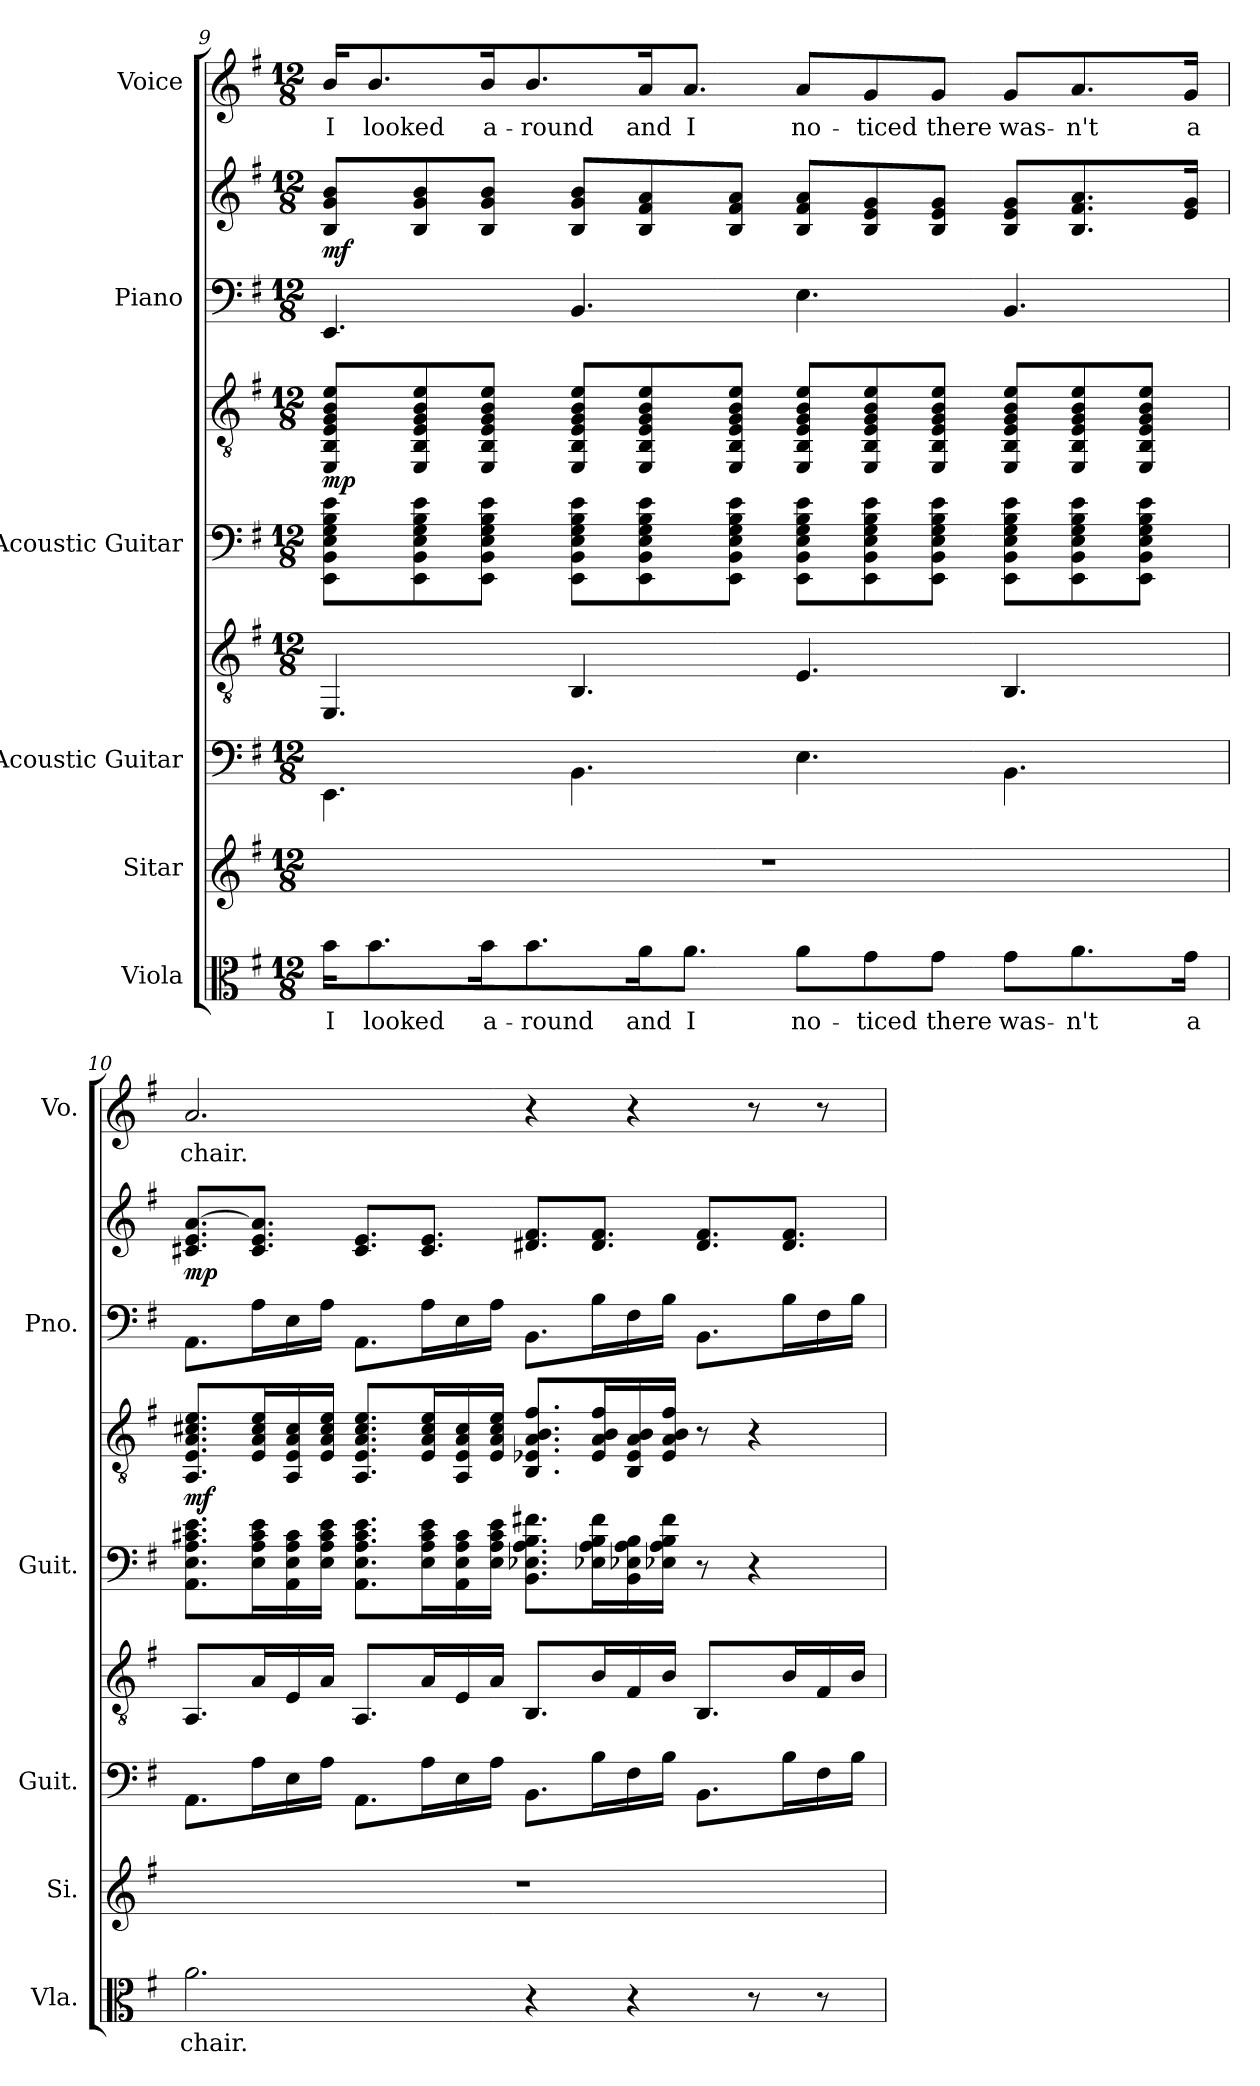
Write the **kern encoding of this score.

**kern	**text	**kern	**kern	**kern	**kern	**kern	**dynam	**kern	**kern	**dynam	**kern	**text
*part6	*part6	*part5	*part4	*part4	*part3	*part3	*part3	*part2	*part2	*part2	*part1	*part1
*staff9	*staff9	*staff8	*staff7	*staff6	*staff5	*staff4	*staff4/5	*staff3	*staff2	*staff2/3	*staff1	*staff1
*I"Viola	*	*I"Sitar	*I"Acoustic Guitar	*	*I"Acoustic Guitar	*	*	*I"Piano	*	*	*I"Voice	*
*I'Vla.	*	*I'Si.	*I'Guit.	*	*I'Guit.	*	*	*I'Pno.	*	*	*I'Vo.	*
*clefC3	*	*clefG2	*	*clefGv2	*	*clefGv2	*	*clefF4	*clefG2	*	*clefG2	*
*k[f#]	*	*k[f#]	*k[f#]	*k[f#]	*k[f#]	*k[f#]	*	*k[f#]	*k[f#]	*	*k[f#]	*
*M12/8	*	*M12/8	*M12/8	*M12/8	*M12/8	*M12/8	*	*M12/8	*M12/8	*	*M12/8	*
=9	=9	=9	=9	=9	=9	=9	=9	=9	=9	=9	=9	=9
!	!	!	!	!	!	!	!LO:DY:b	!	!	!LO:DY:b	!	!
16b\KL	I	1.r	4.EE\	4.EE/	8EE\ 8BB\ 8E\ 8G\ 8B\ 8e\L	8EE/ 8BB/ 8E/ 8G/ 8B/ 8e/L	mp	4.EE/	8B/ 8g/ 8b/L	mf	16b/KL	I
8.b\	looked	.	.	.	.	.	.	.	.	.	8.b/	looked
.	.	.	.	.	8EE\ 8BB\ 8E\ 8G\ 8B\ 8e\	8EE/ 8BB/ 8E/ 8G/ 8B/ 8e/	.	.	8B/ 8g/ 8b/	.	.	.
16b\K	a-	.	.	.	8EE\ 8BB\ 8E\ 8G\ 8B\ 8e\J	8EE/ 8BB/ 8E/ 8G/ 8B/ 8e/J	.	.	8B/ 8g/ 8b/J	.	16b/K	a-
8.b\	-round	.	.	.	.	.	.	.	.	.	8.b/	-round
.	.	.	4.BB\	4.BB/	8EE\ 8BB\ 8E\ 8G\ 8B\ 8e\L	8EE/ 8BB/ 8E/ 8G/ 8B/ 8e/L	.	4.BB/	8B/ 8g/ 8b/L	.	.	.
16a\K	and	.	.	.	8EE\ 8BB\ 8E\ 8G\ 8B\ 8e\	8EE/ 8BB/ 8E/ 8G/ 8B/ 8e/	.	.	8B/ 8f#/ 8a/	.	16a/K	and
8.a\J	I	.	.	.	.	.	.	.	.	.	8.a/J	I
.	.	.	.	.	8EE\ 8BB\ 8E\ 8G\ 8B\ 8e\J	8EE/ 8BB/ 8E/ 8G/ 8B/ 8e/J	.	.	8B/ 8f#/ 8a/J	.	.	.
8a\L	no-	.	4.E\	4.E/	8EE\ 8BB\ 8E\ 8G\ 8B\ 8e\L	8EE/ 8BB/ 8E/ 8G/ 8B/ 8e/L	.	4.E\	8B/ 8f#/ 8a/L	.	8a/L	no-
8g\	-ticed	.	.	.	8EE\ 8BB\ 8E\ 8G\ 8B\ 8e\	8EE/ 8BB/ 8E/ 8G/ 8B/ 8e/	.	.	8B/ 8e/ 8g/	.	8g/	-ticed
8g\J	there	.	.	.	8EE\ 8BB\ 8E\ 8G\ 8B\ 8e\J	8EE/ 8BB/ 8E/ 8G/ 8B/ 8e/J	.	.	8B/ 8e/ 8g/J	.	8g/J	there
8g\L	was-	.	4.BB\	4.BB/	8EE\ 8BB\ 8E\ 8G\ 8B\ 8e\L	8EE/ 8BB/ 8E/ 8G/ 8B/ 8e/L	.	4.BB/	8B/ 8e/ 8g/L	.	8g/L	was-
8.a\	-n't	.	.	.	8EE\ 8BB\ 8E\ 8G\ 8B\ 8e\	8EE/ 8BB/ 8E/ 8G/ 8B/ 8e/	.	.	8.B/ 8.f#/ 8.a/	.	8.a/	-n't
.	.	.	.	.	8EE\ 8BB\ 8E\ 8G\ 8B\ 8e\J	8EE/ 8BB/ 8E/ 8G/ 8B/ 8e/J	.	.	.	.	.	.
16g\Jk	a	.	.	.	.	.	.	.	16e/ 16g/Jk	.	16g/Jk	a
!!LO:PB:g=z
=10	=10	=10	=10	=10	=10	=10	=10	=10	=10	=10	=10	=10
!	!	!	!	!	!	!	!LO:DY:b	!	!	!LO:DY:b	!	!
2.a\	chair.	1.r	8.AA\L	8.AA/L	8.AA\ 8.E\ 8.A\ 8.c#X\ 8.e\L	8.AA/ 8.E/ 8.A/ 8.c#X/ 8.e/L	mf	8.AA\L	8.c#X/ 8.e/ [8.a/L	mp	2.a/	chair.
.	.	.	16A\L	16A/L	16E\ 16A\ 16c#\ 16e\L	16E/ 16A/ 16c#/ 16e/L	.	16A\L	8.c#/ 8.e/ 8.a/]J	.	.	.
.	.	.	16E\	16E/	16AA\ 16E\ 16A\ 16c#\	16AA/ 16E/ 16A/ 16c#/	.	16E\	.	.	.	.
.	.	.	16A\JJ	16A/JJ	16E\ 16A\ 16c#\ 16e\JJ	16E/ 16A/ 16c#/ 16e/JJ	.	16A\JJ	.	.	.	.
.	.	.	8.AA\L	8.AA/L	8.AA\ 8.E\ 8.A\ 8.c#\ 8.e\L	8.AA/ 8.E/ 8.A/ 8.c#/ 8.e/L	.	8.AA\L	8.c#/ 8.e/L	.	.	.
.	.	.	16A\L	16A/L	16E\ 16A\ 16c#\ 16e\L	16E/ 16A/ 16c#/ 16e/L	.	16A\L	8.c#/ 8.e/J	.	.	.
.	.	.	16E\	16E/	16AA\ 16E\ 16A\ 16c#\	16AA/ 16E/ 16A/ 16c#/	.	16E\	.	.	.	.
.	.	.	16A\JJ	16A/JJ	16E\ 16A\ 16c#\ 16e\JJ	16E/ 16A/ 16c#/ 16e/JJ	.	16A\JJ	.	.	.	.
4r	.	.	8.BB\L	8.BB/L	8.BB\ 8.E-X\ 8.A\ 8.B\ 8.f#X\L	8.BB/ 8.E-X/ 8.A/ 8.B/ 8.f#/L	.	8.BB\L	8.d#X/ 8.f#/L	.	4r	.
.	.	.	16B\L	16B/L	16E-X\ 16A\ 16B\ 16f#\L	16E-/ 16A/ 16B/ 16f#/L	.	16B\L	8.d#/ 8.f#/J	.	.	.
4r	.	.	16F#\	16F#/	16BB\ 16E-X\ 16A\ 16B\	16BB/ 16E-/ 16A/ 16B/	.	16F#\	.	.	4r	.
.	.	.	16B\JJ	16B/JJ	16E-X\ 16A\ 16B\ 16f#\JJ	16E-/ 16A/ 16B/ 16f#/JJ	.	16B\JJ	.	.	.	.
.	.	.	8.BB\L	8.BB/L	8r	8r	.	8.BB\L	8.d#/ 8.f#/L	.	.	.
8r	.	.	.	.	4r	4r	.	.	.	.	8r	.
.	.	.	16B\L	16B/L	.	.	.	16B\L	8.d#/ 8.f#/J	.	.	.
8r	.	.	16F#\	16F#/	.	.	.	16F#\	.	.	8r	.
.	.	.	16B\JJ	16B/JJ	.	.	.	16B\JJ	.	.	.	.
=	=	=	=	=	=	=	=	=	=	=	=	=
*-	*-	*-	*-	*-	*-	*-	*-	*-	*-	*-	*-	*-
